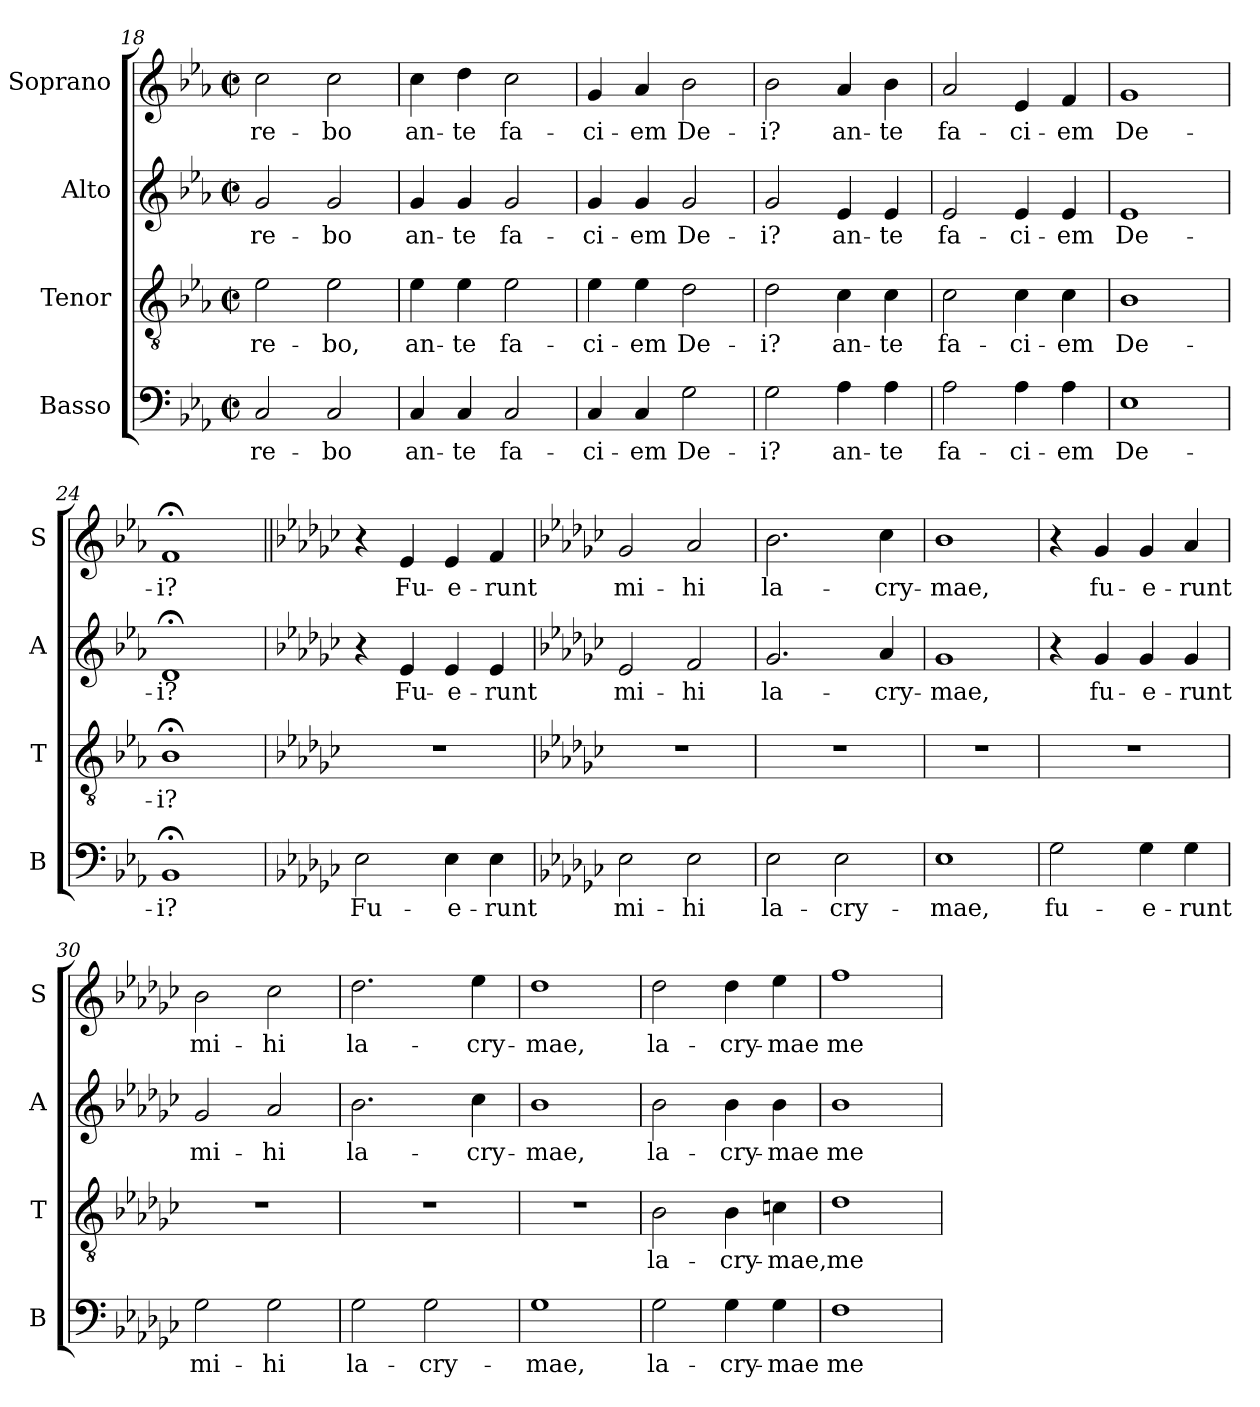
**kern	**text	**kern	**text	**kern	**text	**kern	**text
*part4	*part4	*part3	*part3	*part2	*part2	*part1	*part1
*staff4	*staff4	*staff3	*staff3	*staff2	*staff2	*staff1	*staff1
*I"Basso	*	*I"Tenor	*	*I"Alto	*	*I"Soprano	*
*I'B	*	*I'T	*	*I'A	*	*I'S	*
*clefF4	*	*clefGv2	*	*clefG2	*	*clefG2	*
*k[b-e-a-]	*	*k[b-e-a-]	*	*k[b-e-a-]	*	*k[b-e-a-]	*
*E-:	*	*E-:	*	*E-:	*	*E-:	*
*M2/2	*	*M2/2	*	*M2/2	*	*M2/2	*
*met(c|)	*	*met(c|)	*	*met(c|)	*	*met(c|)	*
=18	=18	=18	=18	=18	=18	=18	=18
!	!LO:LY:b:cj	!	!LO:LY:b:cj	!	!LO:LY:b:cj	!	!LO:LY:b:cj
2C/	-re-	2e-\	-re-	2g/	-re-	2cc\	-re-
!	!LO:LY:b:cj	!	!LO:LY:b:cj	!	!LO:LY:b:cj	!	!LO:LY:b:cj
2C/	-bo	2e-\	-bo,	2g/	-bo	2cc\	-bo
=19	=19	=19	=19	=19	=19	=19	=19
!	!LO:LY:b:cj	!	!LO:LY:b:cj	!	!LO:LY:b:cj	!	!LO:LY:b:cj
4C/	an-	4e-\	an-	4g/	an-	4cc\	an-
!	!LO:LY:b:cj	!	!LO:LY:b:cj	!	!LO:LY:b:cj	!	!LO:LY:b:cj
4C/	-te	4e-\	-te	4g/	-te	4dd\	-te
!	!LO:LY:b:cj	!	!LO:LY:b:cj	!	!LO:LY:b:cj	!	!LO:LY:b:cj
2C/	fa-	2e-\	fa-	2g/	fa-	2cc\	fa-
=20	=20	=20	=20	=20	=20	=20	=20
!	!LO:LY:b:cj	!	!LO:LY:b:cj	!	!LO:LY:b:cj	!	!LO:LY:b:cj
4C/	-ci-	4e-\	-ci-	4g/	-ci-	4g/	-ci-
!	!LO:LY:b:cj	!	!LO:LY:b:cj	!	!LO:LY:b:cj	!	!LO:LY:b:cj
4C/	-em	4e-\	-em	4g/	-em	4a-/	-em
!	!LO:LY:b:cj	!	!LO:LY:b:cj	!	!LO:LY:b:cj	!	!LO:LY:b:cj
2G\	De-	2d\	De-	2g/	De-	2b-\	De-
!!LO:LB:g=z
=21	=21	=21	=21	=21	=21	=21	=21
!	!LO:LY:b:cj	!	!LO:LY:b:cj	!	!LO:LY:b:cj	!	!LO:LY:b:cj
2G\	-i?	2d\	-i?	2g/	-i?	2b-\	-i?
!	!LO:LY:b:cj	!	!LO:LY:b:cj	!	!LO:LY:b:cj	!	!LO:LY:b:cj
4A-\	an-	4c\	an-	4e-/	an-	4a-/	an-
!	!LO:LY:b:cj	!	!LO:LY:b:cj	!	!LO:LY:b:cj	!	!LO:LY:b:cj
4A-\	-te	4c\	-te	4e-/	-te	4b-\	-te
=22	=22	=22	=22	=22	=22	=22	=22
!	!LO:LY:b:cj	!	!LO:LY:b:cj	!	!LO:LY:b:cj	!	!LO:LY:b:cj
2A-\	fa-	2c\	fa-	2e-/	fa-	2a-/	fa-
!	!LO:LY:b:cj	!	!LO:LY:b:cj	!	!LO:LY:b:cj	!	!LO:LY:b:cj
4A-\	-ci-	4c\	-ci-	4e-/	-ci-	4e-/	-ci-
!	!LO:LY:b:cj	!	!LO:LY:b:cj	!	!LO:LY:b:cj	!	!LO:LY:b:cj
4A-\	-em	4c\	-em	4e-/	-em	4f/	-em
=23	=23	=23	=23	=23	=23	=23	=23
!	!LO:LY:b:cj	!	!LO:LY:b:cj	!	!LO:LY:b:cj	!	!LO:LY:b:cj
1E-	De-	1B-	De-	1e-	De-	1g	De-
=24	=24	=24	=24	=24	=24	=24	=24
!	!LO:LY:b:cj	!	!LO:LY:b:cj	!	!LO:LY:b:cj	!	!LO:LY:b:cj
1BB-;<	-i?	1B-;<	-i?	1d;<	-i?	1f;<	-i?
=25	=25||	=25	=25||	=25	=25||	=25||	=25||
*k[b-e-a-d-g-c-]	*	*k[b-e-a-d-g-c-]	*	*k[b-e-a-d-g-c-]	*	*k[b-e-a-d-g-c-]	*
*G-:	*	*G-:	*	*G-:	*	*G-:	*
!	!LO:LY:b:cj	!	!	!	!	!	!
2E-\	Fu-	1r	.	4r	.	4r	.
!	!	!	!	!	!LO:LY:b:cj	!	!LO:LY:b:cj
.	.	.	.	4e-/	Fu-	4e-/	Fu-
!	!LO:LY:b:cj	!	!	!	!LO:LY:b:cj	!	!LO:LY:b:cj
4E-\	-e-	.	.	4e-/	-e-	4e-/	-e-
!	!LO:LY:b:cj	!	!	!	!LO:LY:b:cj	!	!LO:LY:b:cj
4E-\	-runt	.	.	4e-/	-runt	4f/	-runt
!!LO:LB:g=z
=26	=26	=26	=26	=26	=26	=26	=26
*k[b-e-a-d-g-c-]	*	*k[b-e-a-d-g-c-]	*	*k[b-e-a-d-g-c-]	*	*k[b-e-a-d-g-c-]	*
*G-:	*	*G-:	*	*G-:	*	*G-:	*
!	!LO:LY:b:cj	!	!	!	!LO:LY:b:cj	!	!LO:LY:b:cj
2E-\	mi-	1r	.	2e-/	mi-	2g-/	mi-
!	!LO:LY:b:cj	!	!	!	!LO:LY:b:cj	!	!LO:LY:b:cj
2E-\	-hi	.	.	2f/	-hi	2a-/	-hi
=27	=27	=27	=27	=27	=27	=27	=27
!	!LO:LY:b:cj	!	!	!	!LO:LY:b:cj	!	!LO:LY:b:cj
2E-\	la-	1r	.	2.g-/	la-	2.b-\	la-
!	!LO:LY:b:cj	!	!	!	!	!	!
2E-\	-cry-	.	.	.	.	.	.
!	!	!	!	!	!LO:LY:b:cj	!	!LO:LY:b:cj
.	.	.	.	4a-/	-cry-	4cc-\	-cry-
=28	=28	=28	=28	=28	=28	=28	=28
!	!LO:LY:b:cj	!	!	!	!LO:LY:b:cj	!	!LO:LY:b:cj
1E-	-mae,	1r	.	1g-	-mae,	1b-	-mae,
=29	=29	=29	=29	=29	=29	=29	=29
!	!LO:LY:b:cj	!	!	!	!	!	!
2G-\	fu-	1r	.	4r	.	4r	.
!	!	!	!	!	!LO:LY:b:cj	!	!LO:LY:b:cj
.	.	.	.	4g-/	fu-	4g-/	fu-
!	!LO:LY:b:cj	!	!	!	!LO:LY:b:cj	!	!LO:LY:b:cj
4G-\	-e-	.	.	4g-/	-e-	4g-/	-e-
!	!LO:LY:b:cj	!	!	!	!LO:LY:b:cj	!	!LO:LY:b:cj
4G-\	-runt	.	.	4g-/	-runt	4a-/	-runt
=30	=30	=30	=30	=30	=30	=30	=30
!	!LO:LY:b:cj	!	!	!	!LO:LY:b:cj	!	!LO:LY:b:cj
2G-\	mi-	1r	.	2g-/	mi-	2b-\	mi-
!	!LO:LY:b:cj	!	!	!	!LO:LY:b:cj	!	!LO:LY:b:cj
2G-\	-hi	.	.	2a-/	-hi	2cc-\	-hi
!!LO:PB:g=z
=31	=31	=31	=31	=31	=31	=31	=31
!	!LO:LY:b:cj	!	!	!	!LO:LY:b:cj	!	!LO:LY:b:cj
2G-\	la-	1r	.	2.b-\	la-	2.dd-\	la-
!	!LO:LY:b:cj	!	!	!	!	!	!
2G-\	-cry-	.	.	.	.	.	.
!	!	!	!	!	!LO:LY:b:cj	!	!LO:LY:b:cj
.	.	.	.	4cc-\	-cry-	4ee-\	-cry-
=32	=32	=32	=32	=32	=32	=32	=32
!	!LO:LY:b:cj	!	!	!	!LO:LY:b:cj	!	!LO:LY:b:cj
1G-	-mae,	1r	.	1b-	-mae,	1dd-	-mae,
=33	=33	=33	=33	=33	=33	=33	=33
!	!LO:LY:b:cj	!	!LO:LY:b:cj	!	!LO:LY:b:cj	!	!LO:LY:b:cj
2G-\	la-	2B-\	la-	2b-\	la-	2dd-\	la-
!	!LO:LY:b:cj	!	!LO:LY:b:cj	!	!LO:LY:b:cj	!	!LO:LY:b:cj
4G-\	-cry-	4B-\	-cry-	4b-\	-cry-	4dd-\	-cry-
!	!LO:LY:b:cj	!	!LO:LY:b:cj	!	!LO:LY:b:cj	!	!LO:LY:b:cj
4G-\	-mae	4cn\	-mae,	4b-\	-mae	4ee-\	-mae
=34	=34	=34	=34	=34	=34	=34	=34
!	!LO:LY:b:cj	!	!LO:LY:b:cj	!	!LO:LY:b:cj	!	!LO:LY:b:cj
1F	me-	1d-	me-	1b-	me-	1ff	me-
=	=	=	=	=	=	=	=
*-	*-	*-	*-	*-	*-	*-	*-
